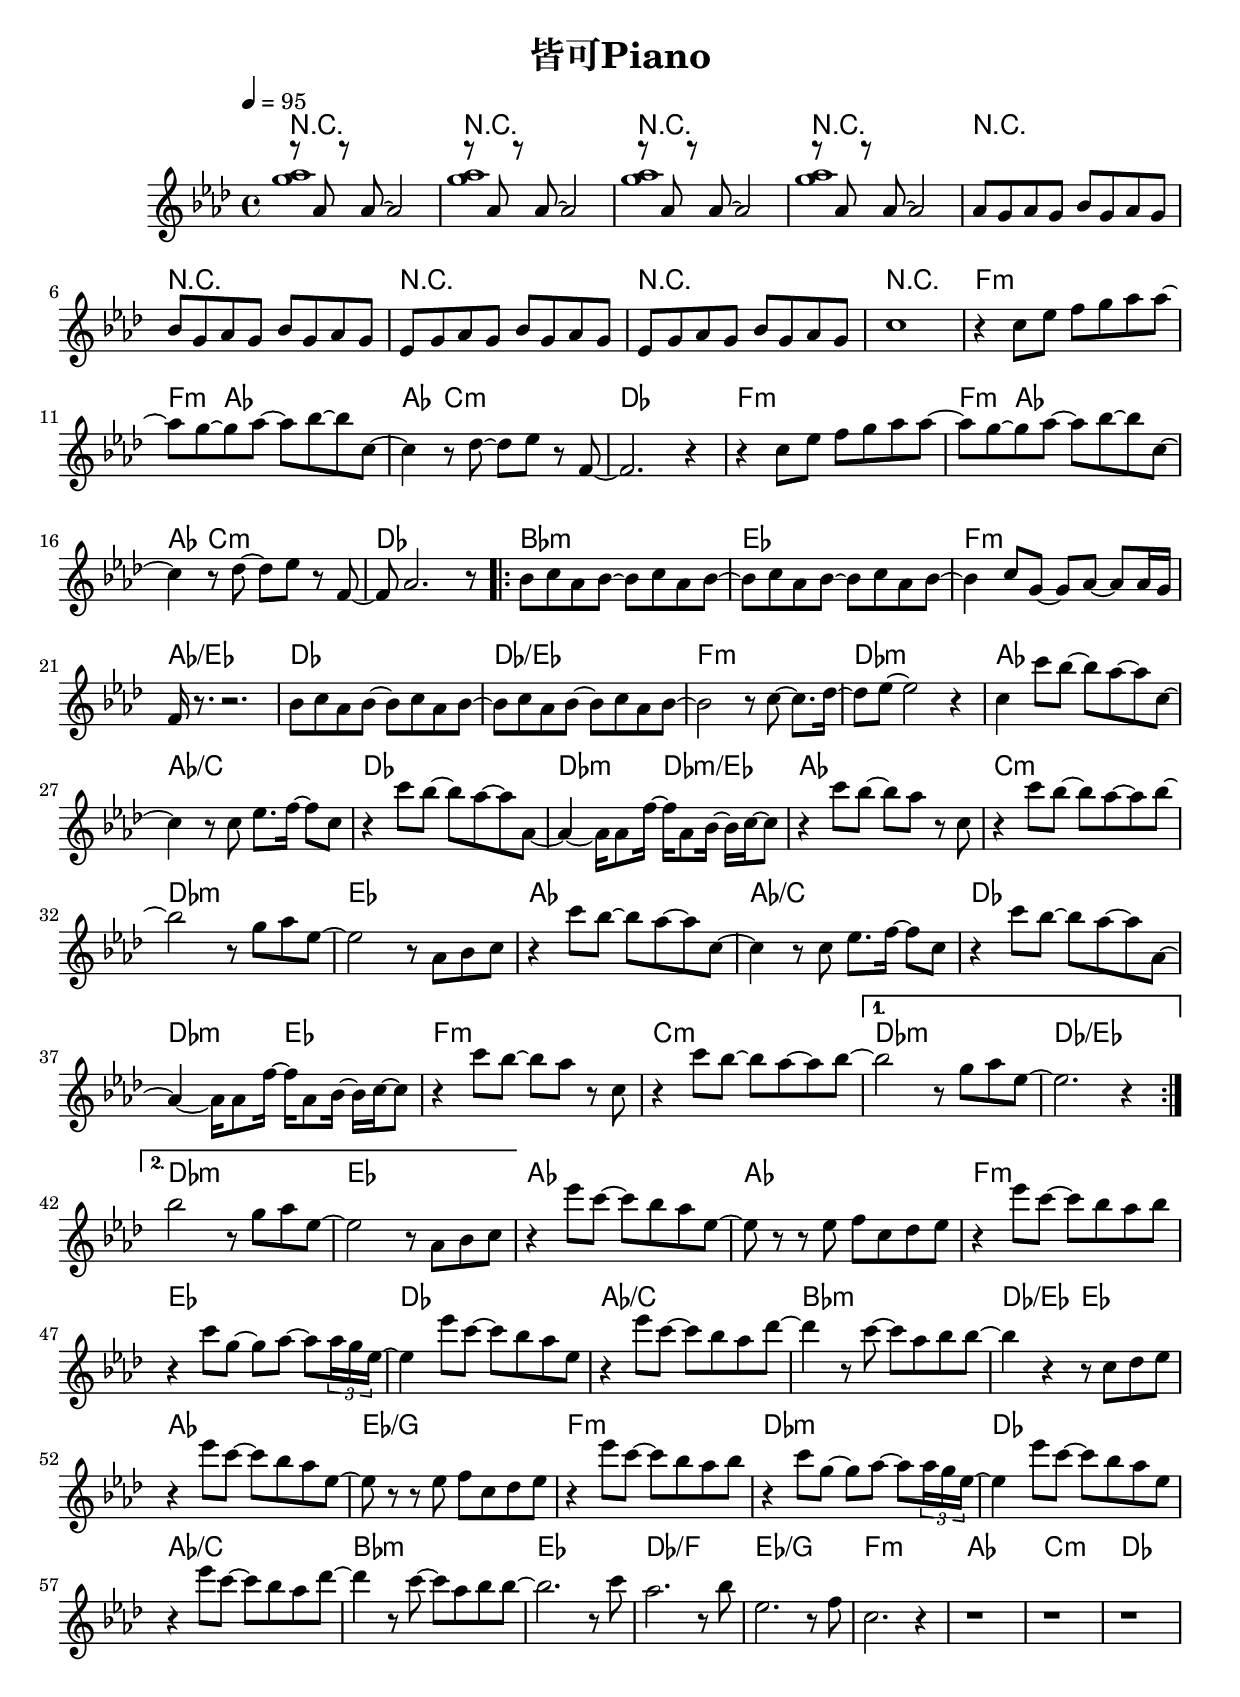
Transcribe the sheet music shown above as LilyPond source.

\header {
  title = "皆可Piano"
  composer = ""
}

\score { <<

\chords {

  r1| r | r | r |
  r | r | r | r | r |

  f1:m~ | f4:m aes2.~ |  aes4 c2.:m | des1 |
  f1:m~ | f4:m aes2.~ |  aes4 c2.:m | des1 |

  \repeat volta 2 {
  bes1:m | ees | f:m | aes/ees |
  des | des/ees | f:m | des:m |

  aes | aes/c | des | des2:m des:m/ees |
  aes1 | c:m | des:m | ees |
  aes | aes/c | des | des2:m ees |
  f1:m | c:m |  
  }

  \alternative {
  {des1:m | des/ees |}
  {des1:m | ees |}
  }  
  
  aes1~ | aes | f:m | ees |
  des | aes/c | bes:m | des2/ees ees |
  aes1 | ees/g | f:m | des:m |
  des | aes/c | bes:m | ees |

  des/f | ees/g | f:m | aes | c:m | des |


  }
  
  \relative aes' { \key aes\major \tempo 4 = 95 \time 4/4

  <<{r8 aes r aes~ aes2}\\{<g' aes>1}>>|
  <<{r8 aes, r aes~ aes2}\\{<g' aes>1}>>|
  <<{r8 aes, r aes~ aes2}\\{<g' aes>1}>>|
  <<{r8 aes, r aes~ aes2}\\{<g' aes>1}>>|

  aes,8 g aes g bes g aes g | bes8 g aes g bes g aes g | 
  ees8 g aes g bes g aes g | ees8 g aes g bes g aes g | c1 |

  r4 c8 ees f g aes aes~ | aes g~ g aes~ aes bes~ bes c,~ |
  c4 r8 des~ des ees r f,~ | f2. r4 |
  r4 c'8 ees f g aes aes~ | aes g~ g aes~ aes bes~ bes c,~ |
  c4 r8 des~ des ees r f,~ | f aes2. r8 |

  \repeat volta 2 {
  bes c aes bes~ bes c aes bes~ | bes c aes bes~ bes c aes bes~ |
  bes4 c8 g~ g aes~ aes aes16 g | f r8. r2. |
  bes8 c aes bes~ bes c aes bes~ | bes c aes bes~ bes c aes bes~ | 
  bes2 r8 c8~ c8. des16~ | des8 ees~ ees2 r4 |

  c4 c'8 bes~ bes aes~ aes c,~ | c4 r8 c ees8. f16~ f8 c |
  r4 c'8 bes~ bes aes~ aes aes,~ | aes4~ aes16 aes8 f'16~ f aes,8 bes16~ bes c~ c8 |
  r4 c'8 bes~ bes aes r c, | r4 c'8 bes~ bes aes~ aes bes~ |
  bes2 r8 g aes ees~ | ees2 r8 aes, bes c |

  r4 c'8 bes~ bes aes~ aes c,~ | c4 r8 c ees8. f16~ f8 c |
  r4 c'8 bes~ bes aes~ aes aes,~ | aes4~ aes16 aes8 f'16~ f aes,8 bes16~ bes c~ c8 |
  r4 c'8 bes~ bes aes r c, | r4 c'8 bes~ bes aes~ aes bes~ |
  
  }

  \alternative {
    {bes2 r8 g aes ees~ | ees2. r4 | }
    {bes'2 r8 g aes ees~ | ees2 r8 aes, bes c | }
  }

  r4 ees'8 c~ c bes aes ees~ | ees r r ees f c des ees |
  r4 ees'8 c~ c bes aes bes | r4 c8 g~ g aes~ aes \tuplet 3/2 8 {aes16 g ees~} |
  ees4 ees'8 c~ c bes aes ees | r4 ees'8 c~ c bes aes des~ |
  des4 r8 c~ c aes bes bes~ | bes4 r r8 c, des ees |
  
  r4 ees'8 c~ c bes aes ees~ | ees r r ees f c des ees |
  r4 ees'8 c~ c bes aes bes | r4 c8 g~ g aes~ aes \tuplet 3/2 8 {aes16 g ees~} |
  ees4 ees'8 c~ c bes aes ees | r4 ees'8 c~ c bes aes des~ |
  des4 r8 c~ c aes bes bes~ | bes2. r8 c | aes2. r8 bes |
  ees,2. r8 f | c2. r4 |
  
  r1 | r | r |

   
    
  }





>>
  \layout {}
  \midi {}
}